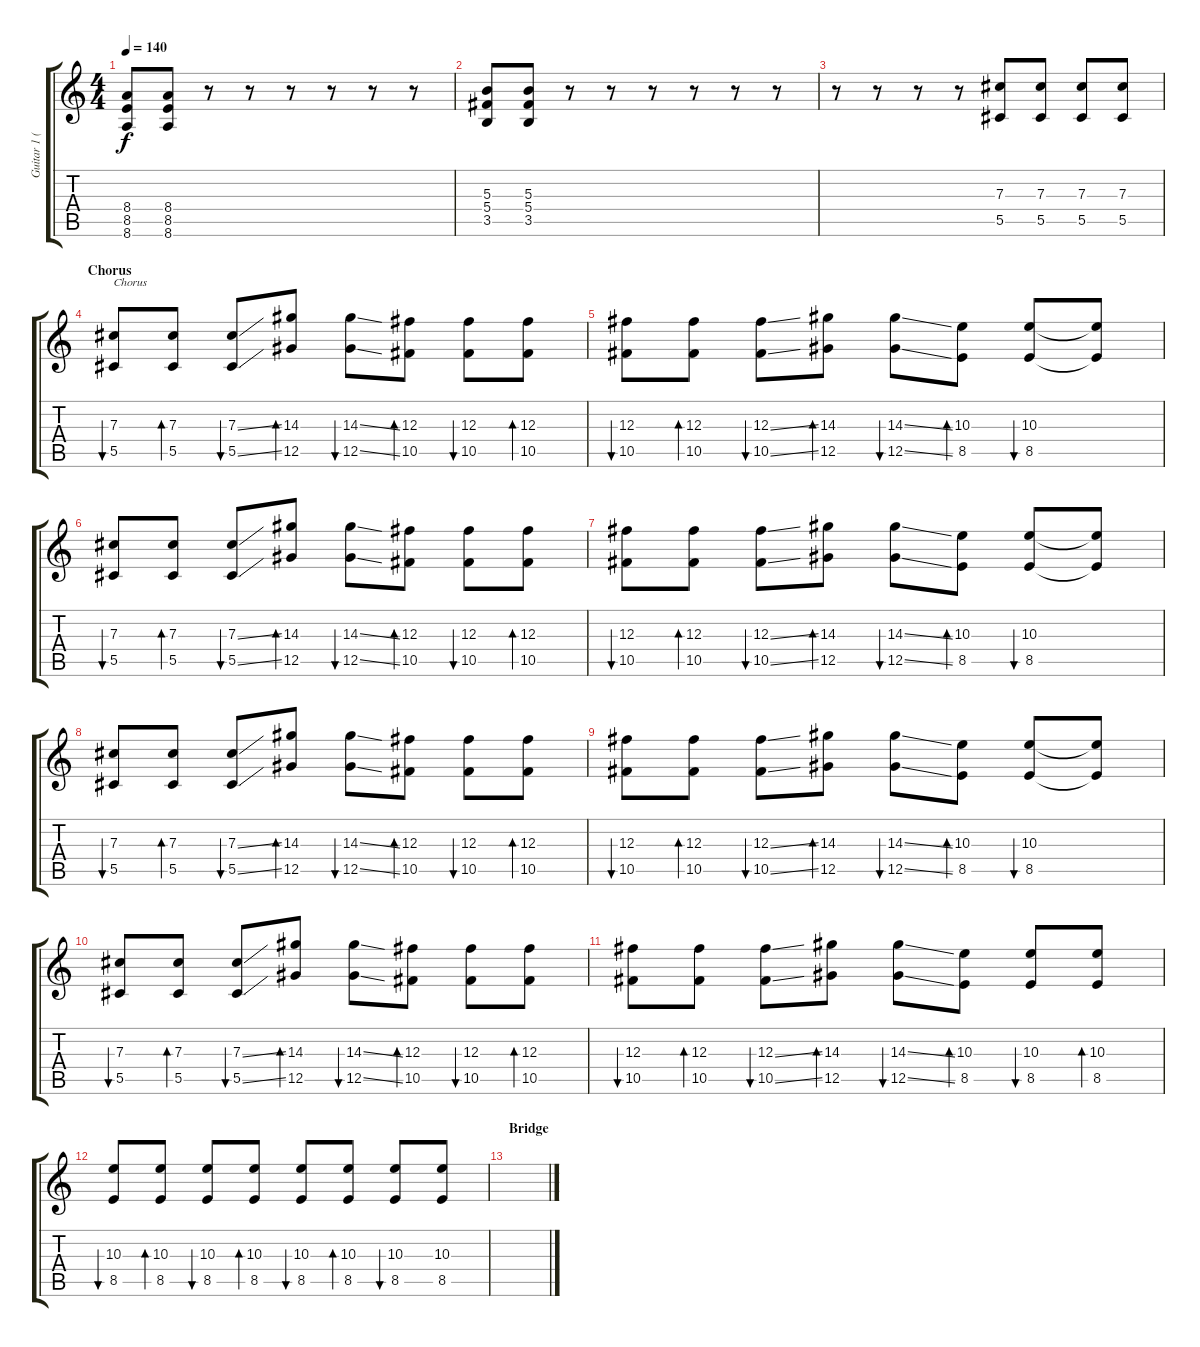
\track ("Guitar 1 (Brad Delson)" "Guitar 1 (") {instrument distortionguitar}
\staff {score tabs}
\tuning (Eb4 Bb3 Gb3 Db3 Ab2 Db2) {hide}
\ts (4 4)
\tempo 140
\clef g2
\ks c
(8.4 8.5 8.6).8{dy f} (8.4 8.5 8.6).8 r.8 r.8 r.8 r.8 r.8 r.8 |
(5.3 5.4 3.5).8 (5.3 5.4 3.5).8 r.8 r.8 r.8 r.8 r.8 r.8 |
r.8 r.8 r.8 r.8 (7.3 5.5).8{volume 16} (7.3 5.5).8 (7.3 5.5).8 (7.3 5.5).8 |
\section ("" "Chorus")
(7.3 5.5).8{bu 60 txt "Chorus"} (7.3 5.5).8{bd 60} (7.3{ss} 5.5{ss}).8{bu 60} (14.3 12.5).8{bd 60} (14.3{ss} 12.5{ss}).8{bu 60} (12.3 10.5).8{bd 60} (12.3 10.5).8{bu 60} (12.3 10.5).8{bd 60} |
(12.3 10.5).8{bu 60} (12.3 10.5).8{bd 60} (12.3{ss} 10.5{ss}).8{bu 60} (14.3 12.5).8{bd 60} (14.3{ss} 12.5{ss}).8{bu 60} (10.3 8.5).8{bd 60} (10.3 8.5).8{bu 60} (10.3{t} 8.5{t}).8 |
(7.3 5.5).8{bu 60} (7.3 5.5).8{bd 60} (7.3{ss} 5.5{ss}).8{bu 60} (14.3 12.5).8{bd 60} (14.3{ss} 12.5{ss}).8{bu 60} (12.3 10.5).8{bd 60} (12.3 10.5).8{bu 60} (12.3 10.5).8{bd 60} |
(12.3 10.5).8{bu 60} (12.3 10.5).8{bd 60} (12.3{ss} 10.5{ss}).8{bu 60} (14.3 12.5).8{bd 60} (14.3{ss} 12.5{ss}).8{bu 60} (10.3 8.5).8{bd 60} (10.3 8.5).8{bu 60} (10.3{t} 8.5{t}).8 |
(7.3 5.5).8{bu 60} (7.3 5.5).8{bd 60} (7.3{ss} 5.5{ss}).8{bu 60} (14.3 12.5).8{bd 60} (14.3{ss} 12.5{ss}).8{bu 60} (12.3 10.5).8{bd 60} (12.3 10.5).8{bu 60} (12.3 10.5).8{bd 60} |
(12.3 10.5).8{bu 60} (12.3 10.5).8{bd 60} (12.3{ss} 10.5{ss}).8{bu 60} (14.3 12.5).8{bd 60} (14.3{ss} 12.5{ss}).8{bu 60} (10.3 8.5).8{bd 60} (10.3 8.5).8{bu 60} (10.3{t} 8.5{t}).8 |
(7.3 5.5).8{bu 60} (7.3 5.5).8{bd 60} (7.3{ss} 5.5{ss}).8{bu 60} (14.3 12.5).8{bd 60} (14.3{ss} 12.5{ss}).8{bu 60} (12.3 10.5).8{bd 60} (12.3 10.5).8{bu 60} (12.3 10.5).8{bd 60} |
(12.3 10.5).8{bu 60} (12.3 10.5).8{bd 60} (12.3{ss} 10.5{ss}).8{bu 60} (14.3 12.5).8{bd 60} (14.3{ss} 12.5{ss}).8{bu 60} (10.3 8.5).8{bd 60} (10.3 8.5).8{bu 60} (10.3 8.5).8{bd 60} |
(10.3 8.5).8{bu 60} (10.3 8.5).8{bd 60} (10.3 8.5).8{bu 60} (10.3 8.5).8{bd 60} (10.3 8.5).8{bu 60} (10.3 8.5).8{bd 60} (10.3 8.5).8{bu 60} (10.3 8.5).8 |
\section ("" "Bridge")
